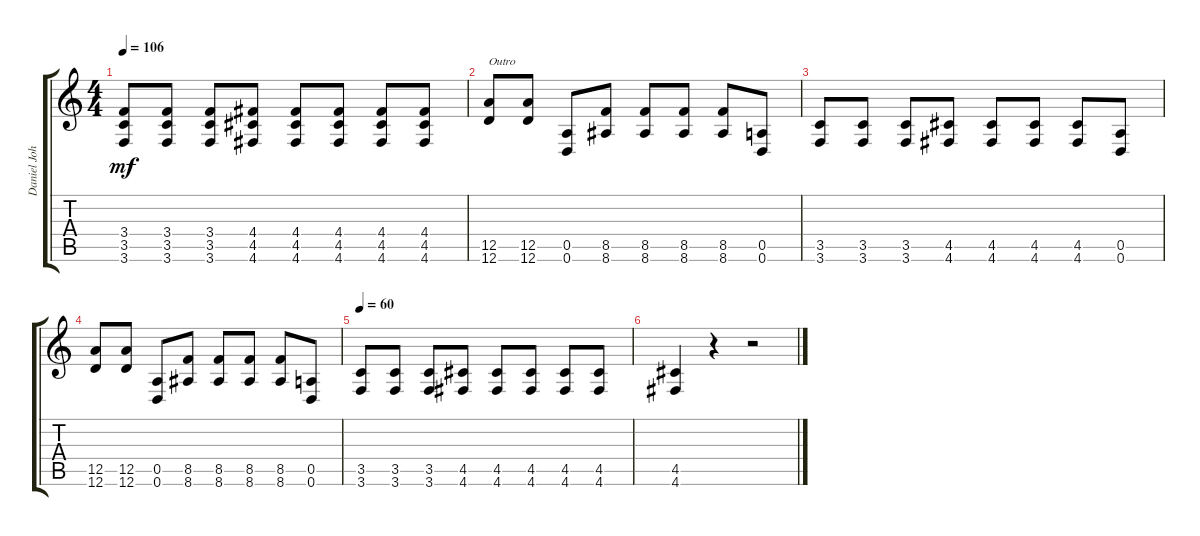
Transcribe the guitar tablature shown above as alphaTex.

\track ("Daniel Johns (Gtr1)" "Daniel Joh") {instrument distortionguitar}
\staff {score tabs}
\tuning (E4 B3 G3 D3 A2 D2) {hide}
\ts (4 4)
\tempo 106
\clef g2
\ks c
(3.4 3.5 3.6).8{dy mf} (3.4 3.5 3.6).8 (3.4 3.5 3.6).8 (4.4 4.5 4.6).8 (4.4 4.5 4.6).8 (4.4 4.5 4.6).8 (4.4 4.5 4.6).8 (4.4 4.5 4.6).8 |
(12.5 12.6).8{txt "Outro"} (12.5 12.6).8 (0.5 0.6).8 (8.5 8.6).8 (8.5 8.6).8 (8.5 8.6).8 (8.5 8.6).8 (0.5 0.6).8 |
(3.5 3.6).8 (3.5 3.6).8 (3.5 3.6).8 (4.5 4.6).8 (4.5 4.6).8 (4.5 4.6).8 (4.5 4.6).8 (0.5 0.6).8 |
(12.5 12.6).8 (12.5 12.6).8 (0.5 0.6).8 (8.5 8.6).8 (8.5 8.6).8 (8.5 8.6).8 (8.5 8.6).8 (0.5 0.6).8 |
\tempo 60
(3.5 3.6).8 (3.5 3.6).8 (3.5 3.6).8 (4.5 4.6).8 (4.5 4.6).8 (4.5 4.6).8 (4.5 4.6).8 (4.5 4.6).8 |
(4.5 4.6).4 r.4 r.2
